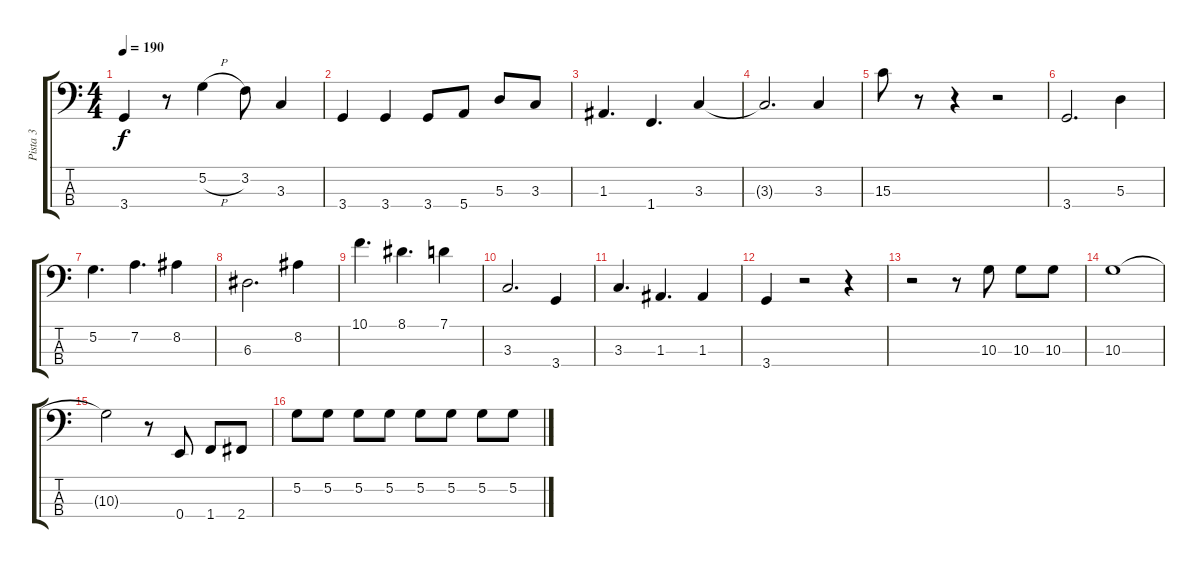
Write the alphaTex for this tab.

\track ("Pista 3" "Pista 3") {instrument electricbasspick}
\staff {score tabs}
\tuning (G2 D2 A1 E1) {hide}
\ts (4 4)
\tempo 190
\clef f4
\ks c
3.4.4{dy f} r.8 5.2{h}.4 3.2.8 3.3.4 |
3.4.4 3.4.4 3.4.8 5.4.8 5.3.8 3.3.8 |
1.3.4{d} 1.4.4{d} 3.3.4 |
3.3{t}.2{d} 3.3.4 |
15.3.8 r.8 r.4 r.2 |
3.4.2{d} 5.3.4 |
5.2.4{d} 7.2.4{d} 8.2.4 |
6.3.2{d} 8.2.4 |
10.1.4{d} 8.1.4{d} 7.1.4 |
3.3.2{d} 3.4.4 |
3.3.4{d} 1.3.4{d} 1.3.4 |
3.4.4 r.2 r.4 |
r.2 r.8 10.3.8 10.3.8 10.3.8 |
10.3.1 |
10.3{t}.2 r.8 0.4.8 1.4.8 2.4.8 |
5.2.8 5.2.8 5.2.8 5.2.8 5.2.8 5.2.8 5.2.8 5.2.8
